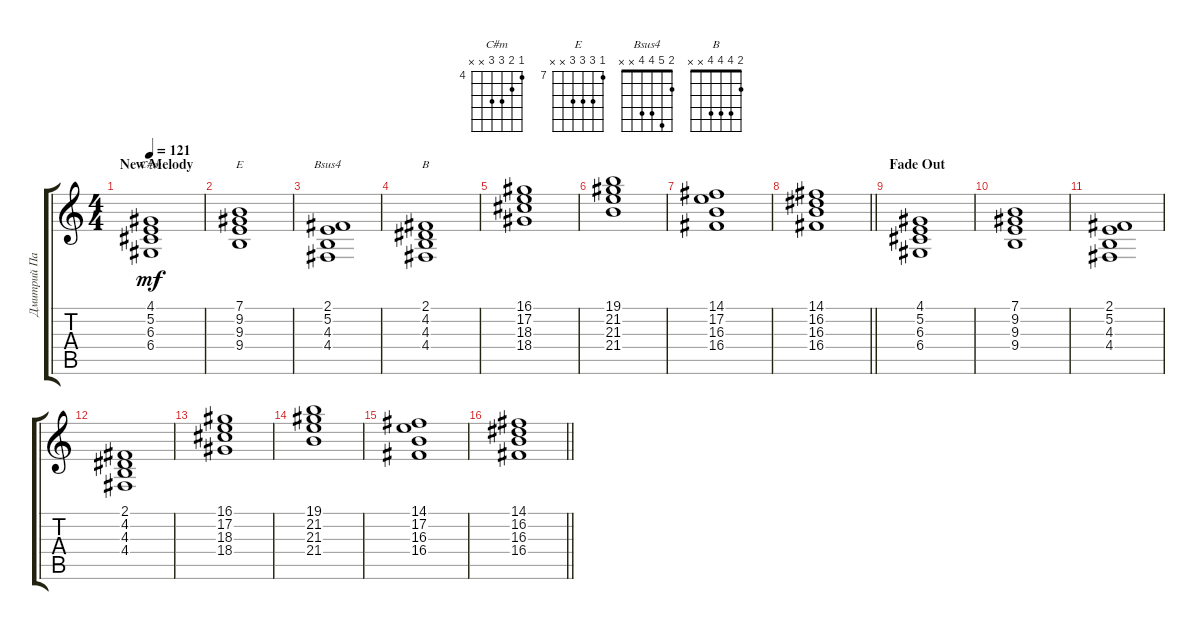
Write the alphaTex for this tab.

\track ("Дмитрий Парфенов" "Дмитрий Па") {instrument stringensemble1}
\staff {score tabs}
\tuning (E4 B3 G3 D3 A2 E2) {hide}
\chord ("C#m" 4 5 6 6 x x) {firstfret 4}
\chord ("E" 7 9 9 9 x x) {firstfret 7}
\chord ("Bsus4" 2 5 4 4 x x)
\chord ("B" 2 4 4 4 x x)
\ts (4 4)
\section ("" "New Melody")
\tempo 121
\clef g2
\ks c
(4.1 5.2 6.3 6.4).1{ch "C#m" dy mf} |
(7.1 9.2 9.3 9.4).1{ch "E"} |
(2.1 5.2 4.3 4.4).1{ch "Bsus4"} |
(2.1 4.2 4.3 4.4).1{ch "B"} |
(16.1 17.2 18.3 18.4).1 |
(19.1 21.2 21.3 21.4).1 |
(14.1 17.2 16.3 16.4).1 |
\barLineRight lightlight
(14.1 16.2 16.3 16.4).1 |
\section ("" "Fade Out")
(4.1 5.2 6.3 6.4).1 |
(7.1 9.2 9.3 9.4).1 |
(2.1 5.2 4.3 4.4).1 |
(2.1 4.2 4.3 4.4).1 |
(16.1 17.2 18.3 18.4).1 |
(19.1 21.2 21.3 21.4).1 |
(14.1 17.2 16.3 16.4).1 |
\barLineRight lightlight
(14.1 16.2 16.3 16.4).1
